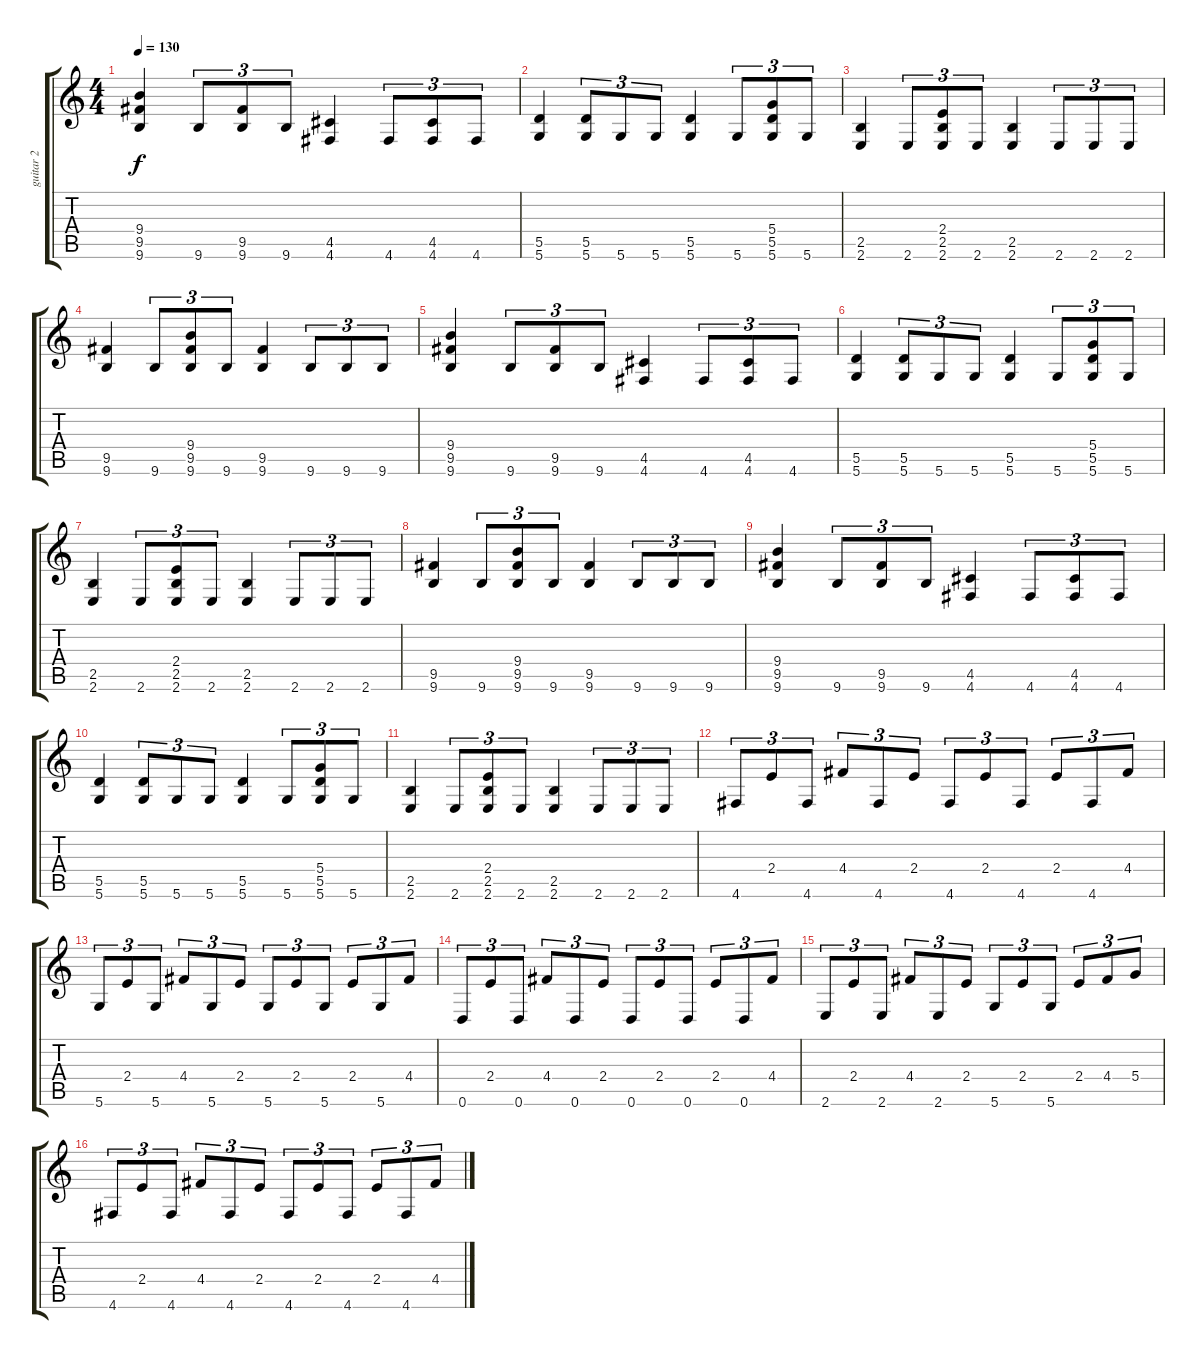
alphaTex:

\track ("guitar 2" "guitar 2") {instrument overdrivenguitar}
\staff {score tabs}
\tuning (E4 B3 G3 D3 A2 D2) {hide}
\ts (4 4)
\tempo 130
\clef g2
\ks c
(9.4 9.5 9.6).4{dy f} 9.6.8{tu (3 2)} (9.5 9.6).8{tu (3 2)} 9.6.8{tu (3 2)} (4.5 4.6).4 4.6.8{tu (3 2)} (4.5 4.6).8{tu (3 2)} 4.6.8{tu (3 2)} |
(5.5 5.6).4 (5.5 5.6).8{tu (3 2)} 5.6.8{tu (3 2)} 5.6.8{tu (3 2)} (5.5 5.6).4 5.6.8{tu (3 2)} (5.4 5.5 5.6).8{tu (3 2)} 5.6.8{tu (3 2)} |
(2.5 2.6).4 2.6.8{tu (3 2)} (2.4 2.5 2.6).8{tu (3 2)} 2.6.8{tu (3 2)} (2.5 2.6).4 2.6.8{tu (3 2)} 2.6.8{tu (3 2)} 2.6.8{tu (3 2)} |
(9.5 9.6).4 9.6.8{tu (3 2)} (9.4 9.5 9.6).8{tu (3 2)} 9.6.8{tu (3 2)} (9.5 9.6).4 9.6.8{tu (3 2)} 9.6.8{tu (3 2)} 9.6.8{tu (3 2)} |
(9.4 9.5 9.6).4 9.6.8{tu (3 2)} (9.5 9.6).8{tu (3 2)} 9.6.8{tu (3 2)} (4.5 4.6).4 4.6.8{tu (3 2)} (4.5 4.6).8{tu (3 2)} 4.6.8{tu (3 2)} |
(5.5 5.6).4 (5.5 5.6).8{tu (3 2)} 5.6.8{tu (3 2)} 5.6.8{tu (3 2)} (5.5 5.6).4 5.6.8{tu (3 2)} (5.4 5.5 5.6).8{tu (3 2)} 5.6.8{tu (3 2)} |
(2.5 2.6).4 2.6.8{tu (3 2)} (2.4 2.5 2.6).8{tu (3 2)} 2.6.8{tu (3 2)} (2.5 2.6).4 2.6.8{tu (3 2)} 2.6.8{tu (3 2)} 2.6.8{tu (3 2)} |
(9.5 9.6).4 9.6.8{tu (3 2)} (9.4 9.5 9.6).8{tu (3 2)} 9.6.8{tu (3 2)} (9.5 9.6).4 9.6.8{tu (3 2)} 9.6.8{tu (3 2)} 9.6.8{tu (3 2)} |
(9.4 9.5 9.6).4 9.6.8{tu (3 2)} (9.5 9.6).8{tu (3 2)} 9.6.8{tu (3 2)} (4.5 4.6).4 4.6.8{tu (3 2)} (4.5 4.6).8{tu (3 2)} 4.6.8{tu (3 2)} |
(5.5 5.6).4 (5.5 5.6).8{tu (3 2)} 5.6.8{tu (3 2)} 5.6.8{tu (3 2)} (5.5 5.6).4 5.6.8{tu (3 2)} (5.4 5.5 5.6).8{tu (3 2)} 5.6.8{tu (3 2)} |
(2.5 2.6).4 2.6.8{tu (3 2)} (2.4 2.5 2.6).8{tu (3 2)} 2.6.8{tu (3 2)} (2.5 2.6).4 2.6.8{tu (3 2)} 2.6.8{tu (3 2)} 2.6.8{tu (3 2)} |
4.6.8{tu (3 2)} 2.4.8{tu (3 2)} 4.6.8{tu (3 2)} 4.4.8{tu (3 2)} 4.6.8{tu (3 2)} 2.4.8{tu (3 2)} 4.6.8{tu (3 2)} 2.4.8{tu (3 2)} 4.6.8{tu (3 2)} 2.4.8{tu (3 2)} 4.6.8{tu (3 2)} 4.4.8{tu (3 2)} |
5.6.8{tu (3 2)} 2.4.8{tu (3 2)} 5.6.8{tu (3 2)} 4.4.8{tu (3 2)} 5.6.8{tu (3 2)} 2.4.8{tu (3 2)} 5.6.8{tu (3 2)} 2.4.8{tu (3 2)} 5.6.8{tu (3 2)} 2.4.8{tu (3 2)} 5.6.8{tu (3 2)} 4.4.8{tu (3 2)} |
0.6.8{tu (3 2)} 2.4.8{tu (3 2)} 0.6.8{tu (3 2)} 4.4.8{tu (3 2)} 0.6.8{tu (3 2)} 2.4.8{tu (3 2)} 0.6.8{tu (3 2)} 2.4.8{tu (3 2)} 0.6.8{tu (3 2)} 2.4.8{tu (3 2)} 0.6.8{tu (3 2)} 4.4.8{tu (3 2)} |
2.6.8{tu (3 2)} 2.4.8{tu (3 2)} 2.6.8{tu (3 2)} 4.4.8{tu (3 2)} 2.6.8{tu (3 2)} 2.4.8{tu (3 2)} 5.6.8{tu (3 2)} 2.4.8{tu (3 2)} 5.6.8{tu (3 2)} 2.4.8{tu (3 2)} 4.4.8{tu (3 2)} 5.4.8{tu (3 2)} |
4.6.8{tu (3 2)} 2.4.8{tu (3 2)} 4.6.8{tu (3 2)} 4.4.8{tu (3 2)} 4.6.8{tu (3 2)} 2.4.8{tu (3 2)} 4.6.8{tu (3 2)} 2.4.8{tu (3 2)} 4.6.8{tu (3 2)} 2.4.8{tu (3 2)} 4.6.8{tu (3 2)} 4.4.8{tu (3 2)}
